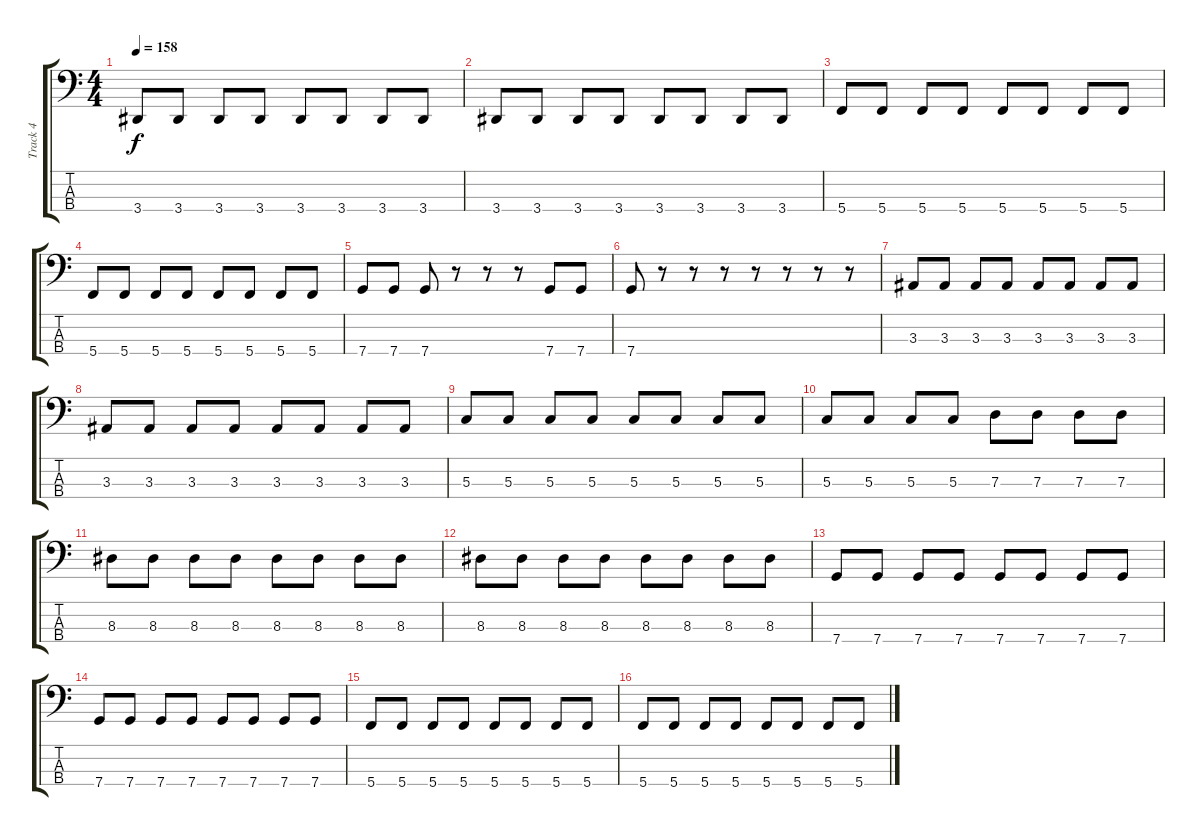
\track ("Track 4" "Track 4") {instrument electricbasspick}
\staff {score tabs}
\tuning (F2 C2 G1 C1) {hide}
\ts (4 4)
\tempo 158
\clef f4
\ks c
3.4.8{dy f} 3.4.8 3.4.8 3.4.8 3.4.8 3.4.8 3.4.8 3.4.8 |
3.4.8 3.4.8 3.4.8 3.4.8 3.4.8 3.4.8 3.4.8 3.4.8 |
5.4.8 5.4.8 5.4.8 5.4.8 5.4.8 5.4.8 5.4.8 5.4.8 |
5.4.8 5.4.8 5.4.8 5.4.8 5.4.8 5.4.8 5.4.8 5.4.8 |
7.4.8 7.4.8 7.4.8 r.8 r.8 r.8 7.4.8 7.4.8 |
7.4.8 r.8 r.8 r.8 r.8 r.8 r.8 r.8 |
3.3.8 3.3.8 3.3.8 3.3.8 3.3.8 3.3.8 3.3.8 3.3.8 |
3.3.8 3.3.8 3.3.8 3.3.8 3.3.8 3.3.8 3.3.8 3.3.8 |
5.3.8 5.3.8 5.3.8 5.3.8 5.3.8 5.3.8 5.3.8 5.3.8 |
5.3.8 5.3.8 5.3.8 5.3.8 7.3.8 7.3.8 7.3.8 7.3.8 |
8.3.8 8.3.8 8.3.8 8.3.8 8.3.8 8.3.8 8.3.8 8.3.8 |
8.3.8 8.3.8 8.3.8 8.3.8 8.3.8 8.3.8 8.3.8 8.3.8 |
7.4.8 7.4.8 7.4.8 7.4.8 7.4.8 7.4.8 7.4.8 7.4.8 |
7.4.8 7.4.8 7.4.8 7.4.8 7.4.8 7.4.8 7.4.8 7.4.8 |
5.4.8 5.4.8 5.4.8 5.4.8 5.4.8 5.4.8 5.4.8 5.4.8 |
5.4.8 5.4.8 5.4.8 5.4.8 5.4.8 5.4.8 5.4.8 5.4.8
